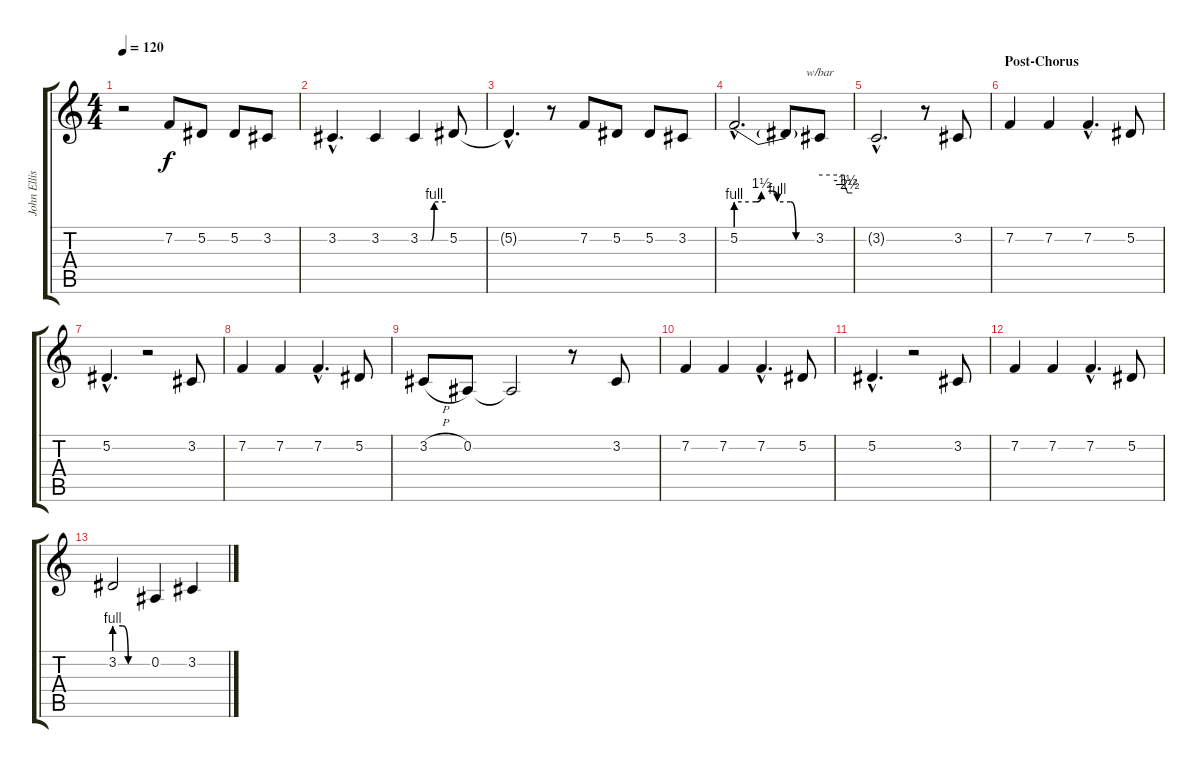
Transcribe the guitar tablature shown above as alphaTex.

\track ("John Ellis - Vocals" "John Ellis") {instrument flute}
\staff {score tabs}
\tuning (Eb4 Bb3 Gb3 Db3 Ab2 Eb2) {hide}
\ts (4 4)
\tempo 120
\clef g2
\ks c
r.2{dy f} 7.2.8 5.2.8 5.2.8 3.2.8 |
3.2{hac}.4{d} 3.2.4 3.2{be (custom 0 0 26 0 33 4 60 4)}.4 5.2.8 |
5.2{hac t}.4{d} r.8 7.2.8 5.2.8 5.2.8 3.2.8 |
5.2{be (custom 0 4 15 4 19 6 27 6 31 4 41 4 45 0 60 0) hac}.2{d} 5.2{t}.8 3.2.8{tbe (custom default 0 0 45 0 47 -6 49 -6 51 -10 60 -10) volume 9} |
3.2{hac t}.2{d} r.8{volume 16} 3.2.8 |
\section ("" "Post-Chorus")
7.2.4 7.2.4 7.2{hac}.4{d} 5.2.8 |
5.2{hac}.4{d} r.2 3.2.8 |
7.2.4 7.2.4 7.2{hac}.4{d} 5.2.8 |
3.2{h}.8 0.2.8 0.2{t}.2 r.8 3.2.8 |
7.2.4 7.2.4 7.2{hac}.4{d} 5.2.8 |
5.2{hac}.4{d} r.2 3.2.8 |
7.2.4 7.2.4 7.2{hac}.4{d} 5.2.8 |
3.2{be (custom 0 4 15 4 25 0 40 0 60 0)}.2 0.2.4 3.2.4
